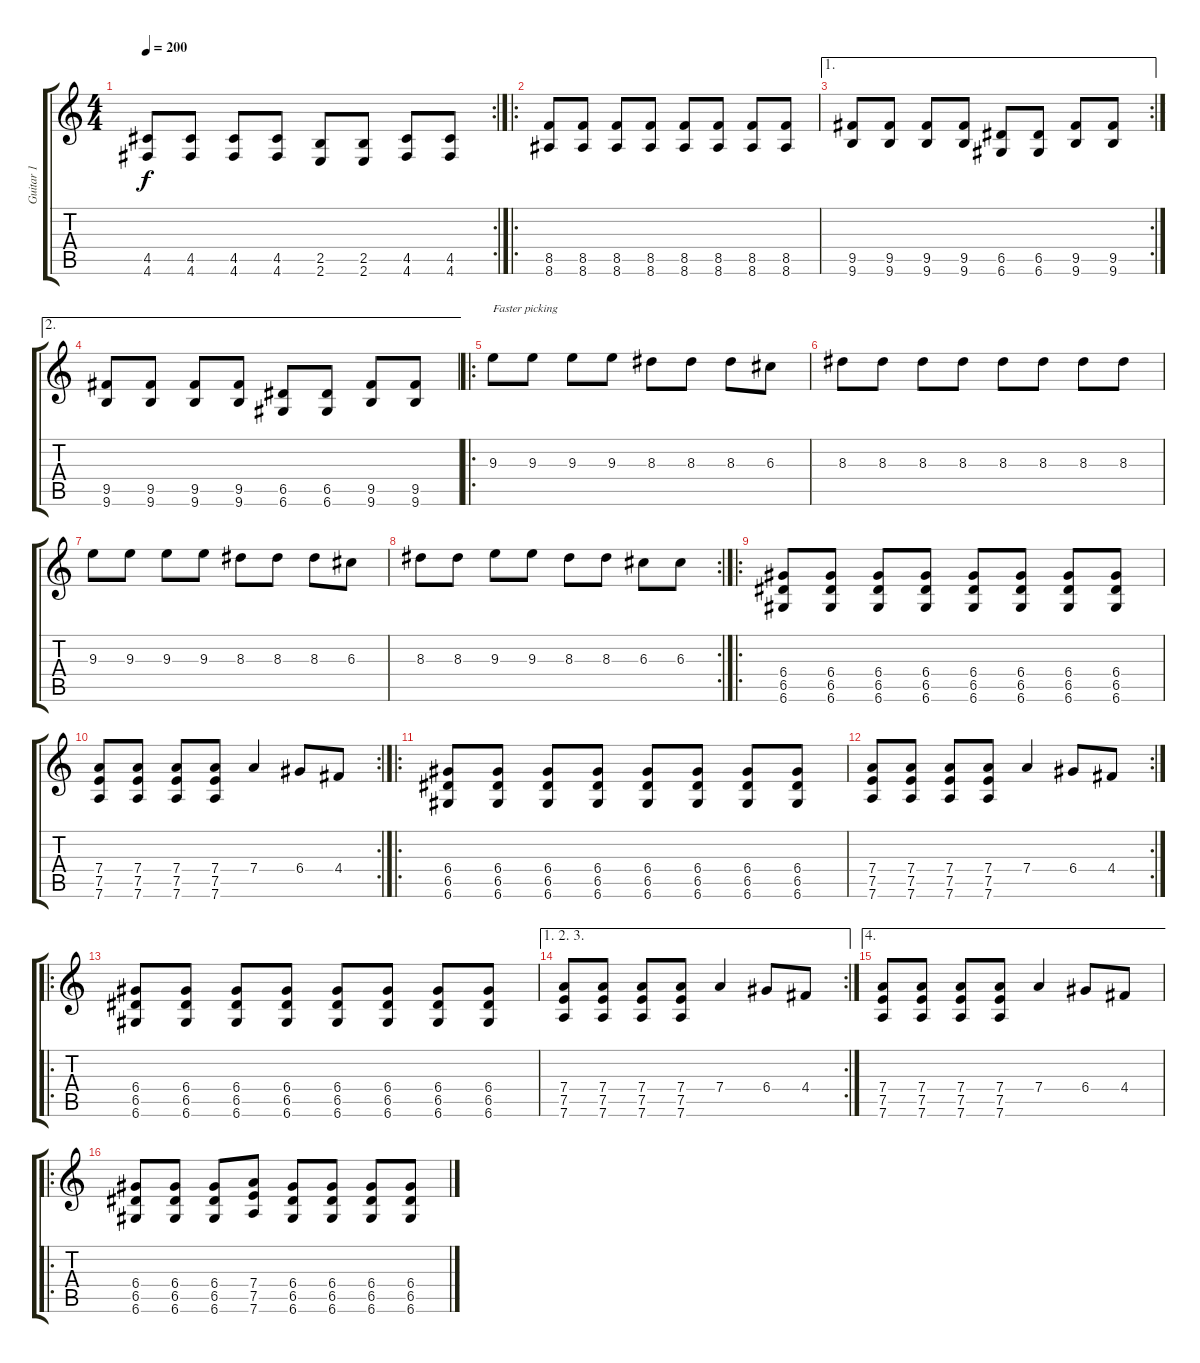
\track ("Guitar 1" "Guitar 1") {instrument distortionguitar}
\staff {score tabs}
\tuning (E4 B3 G3 D3 A2 D2) {hide}
\rc 2
\ts (4 4)
\tempo 200
\clef g2
\ks c
(4.5 4.6).8{dy f} (4.5 4.6).8 (4.5 4.6).8 (4.5 4.6).8 (2.5 2.6).8 (2.5 2.6).8 (4.5 4.6).8 (4.5 4.6).8 |
\ro
(8.5 8.6).8 (8.5 8.6).8 (8.5 8.6).8 (8.5 8.6).8 (8.5 8.6).8 (8.5 8.6).8 (8.5 8.6).8 (8.5 8.6).8 |
\ae 1
\rc 2
(9.5 9.6).8 (9.5 9.6).8 (9.5 9.6).8 (9.5 9.6).8 (6.5 6.6).8 (6.5 6.6).8 (9.5 9.6).8 (9.5 9.6).8 |
\ae 2
(9.5 9.6).8 (9.5 9.6).8 (9.5 9.6).8 (9.5 9.6).8 (6.5 6.6).8 (6.5 6.6).8 (9.5 9.6).8 (9.5 9.6).8 |
\ro
9.3.8{txt "Faster picking"} 9.3.8 9.3.8 9.3.8 8.3.8 8.3.8 8.3.8 6.3.8 |
8.3.8 8.3.8 8.3.8 8.3.8 8.3.8 8.3.8 8.3.8 8.3.8 |
9.3.8 9.3.8 9.3.8 9.3.8 8.3.8 8.3.8 8.3.8 6.3.8 |
\rc 2
8.3.8 8.3.8 9.3.8 9.3.8 8.3.8 8.3.8 6.3.8 6.3.8 |
\ro
(6.4 6.5 6.6).8 (6.4 6.5 6.6).8 (6.4 6.5 6.6).8 (6.4 6.5 6.6).8 (6.4 6.5 6.6).8 (6.4 6.5 6.6).8 (6.4 6.5 6.6).8 (6.4 6.5 6.6).8 |
\rc 2
(7.4 7.5 7.6).8 (7.4 7.5 7.6).8 (7.4 7.5 7.6).8 (7.4 7.5 7.6).8 7.4.4 6.4.8 4.4.8 |
\ro
(6.4 6.5 6.6).8 (6.4 6.5 6.6).8 (6.4 6.5 6.6).8 (6.4 6.5 6.6).8 (6.4 6.5 6.6).8 (6.4 6.5 6.6).8 (6.4 6.5 6.6).8 (6.4 6.5 6.6).8 |
\rc 2
(7.4 7.5 7.6).8 (7.4 7.5 7.6).8 (7.4 7.5 7.6).8 (7.4 7.5 7.6).8 7.4.4 6.4.8 4.4.8 |
\ro
(6.4 6.5 6.6).8 (6.4 6.5 6.6).8 (6.4 6.5 6.6).8 (6.4 6.5 6.6).8 (6.4 6.5 6.6).8 (6.4 6.5 6.6).8 (6.4 6.5 6.6).8 (6.4 6.5 6.6).8 |
\ae (1 2 3)
\rc 2
(7.4 7.5 7.6).8 (7.4 7.5 7.6).8 (7.4 7.5 7.6).8 (7.4 7.5 7.6).8 7.4.4 6.4.8 4.4.8 |
\ae 4
(7.4 7.5 7.6).8 (7.4 7.5 7.6).8 (7.4 7.5 7.6).8 (7.4 7.5 7.6).8 7.4.4 6.4.8 4.4.8 |
\ro
(6.4 6.5 6.6).8 (6.4 6.5 6.6).8 (6.4 6.5 6.6).8 (7.4 7.5 7.6).8 (6.4 6.5 6.6).8 (6.4 6.5 6.6).8 (6.4 6.5 6.6).8 (6.4 6.5 6.6).8
